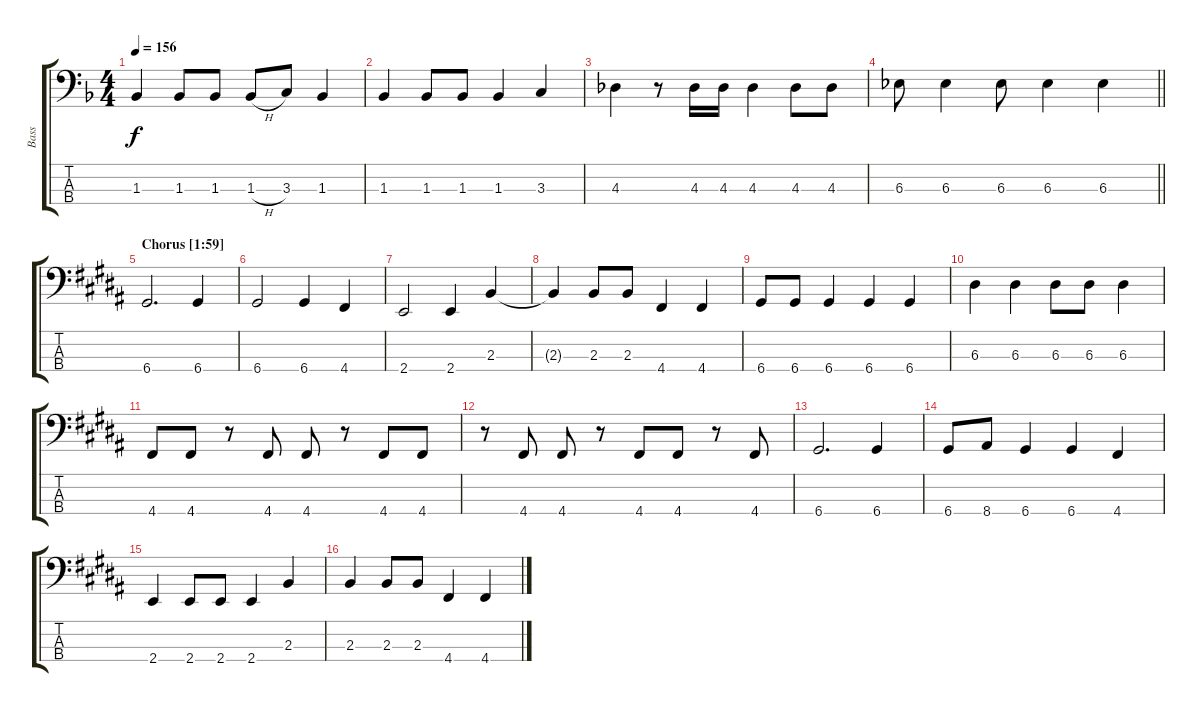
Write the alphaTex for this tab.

\track ("Bass" "Bass") {instrument electricbassfinger}
\staff {score tabs}
\tuning (G2 D2 A1 D1) {hide}
\ts (4 4)
\tempo 156
\clef f4
\ks dminor
1.3.4{dy f} 1.3.8 1.3.8 1.3{h}.8 3.3.8 1.3.4 |
1.3.4 1.3.8 1.3.8 1.3.4 3.3.4 |
4.3.4 r.8 4.3.16 4.3.16 4.3.4 4.3.8 4.3.8 |
\barLineRight lightlight
6.3.8 6.3.4 6.3.8 6.3.4 6.3.4 |
\section ("" "Chorus [1:59]")
\ks g#minor
6.4.2{d} 6.4.4 |
6.4.2 6.4.4 4.4.4 |
2.4.2 2.4.4 2.3.4 |
2.3{t}.4 2.3.8 2.3.8 4.4.4 4.4.4 |
6.4.8 6.4.8 6.4.4 6.4.4 6.4.4 |
6.3.4 6.3.4 6.3.8 6.3.8 6.3.4 |
4.4.8 4.4.8 r.8 4.4.8 4.4.8 r.8 4.4.8 4.4.8 |
r.8 4.4.8 4.4.8 r.8 4.4.8 4.4.8 r.8 4.4.8 |
6.4.2{d} 6.4.4 |
6.4.8 8.4.8 6.4.4 6.4.4 4.4.4 |
2.4.4 2.4.8 2.4.8 2.4.4 2.3.4 |
2.3.4 2.3.8 2.3.8 4.4.4 4.4.4
